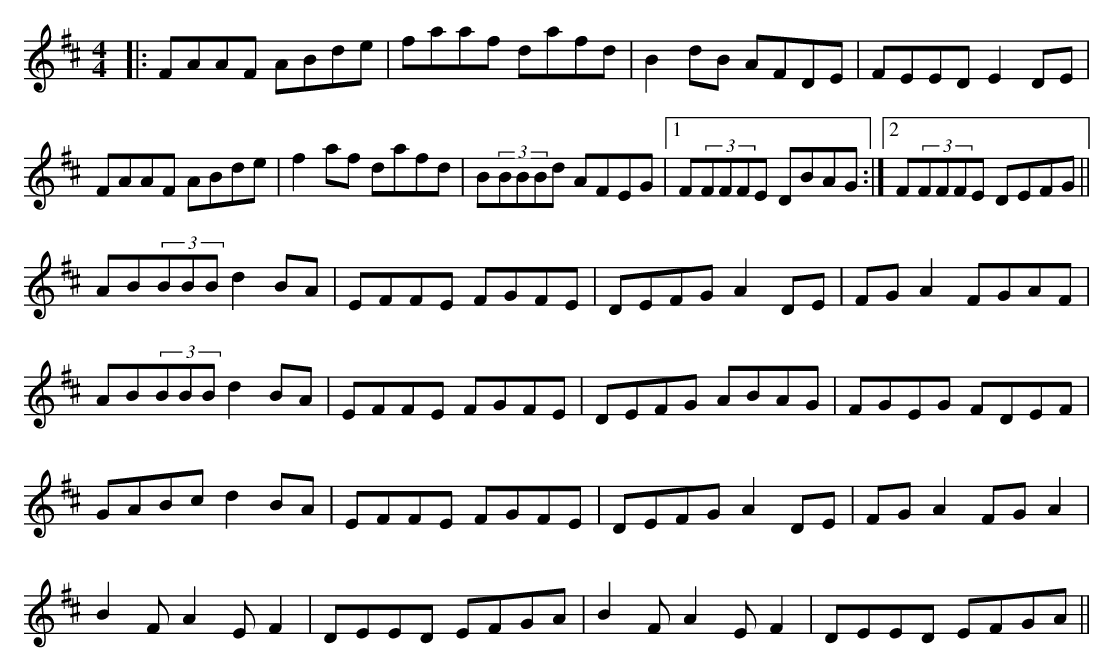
X:1
M:4/4
K:D
|:FAAF ABde|faaf dafd|B2dB AFDE|FEED E2DE|
FAAF ABde|f2af dafd|B(3BBBd AFEG|1 F(3FFFE DBAG:|2 F(3FFFE DEFG||
AB(3BBB d2BA|EFFE FGFE|DEFG A2DE|FGA2 FGAF|
AB(3BBB d2BA|EFFE FGFE|DEFG ABAG|FGEG FDEF|
GABc d2BA|EFFE FGFE|DEFG A2DE|FGA2 FGA2|
B2FA2EF2|DEED EFGA|B2FA2EF2|DEED EFGA||
